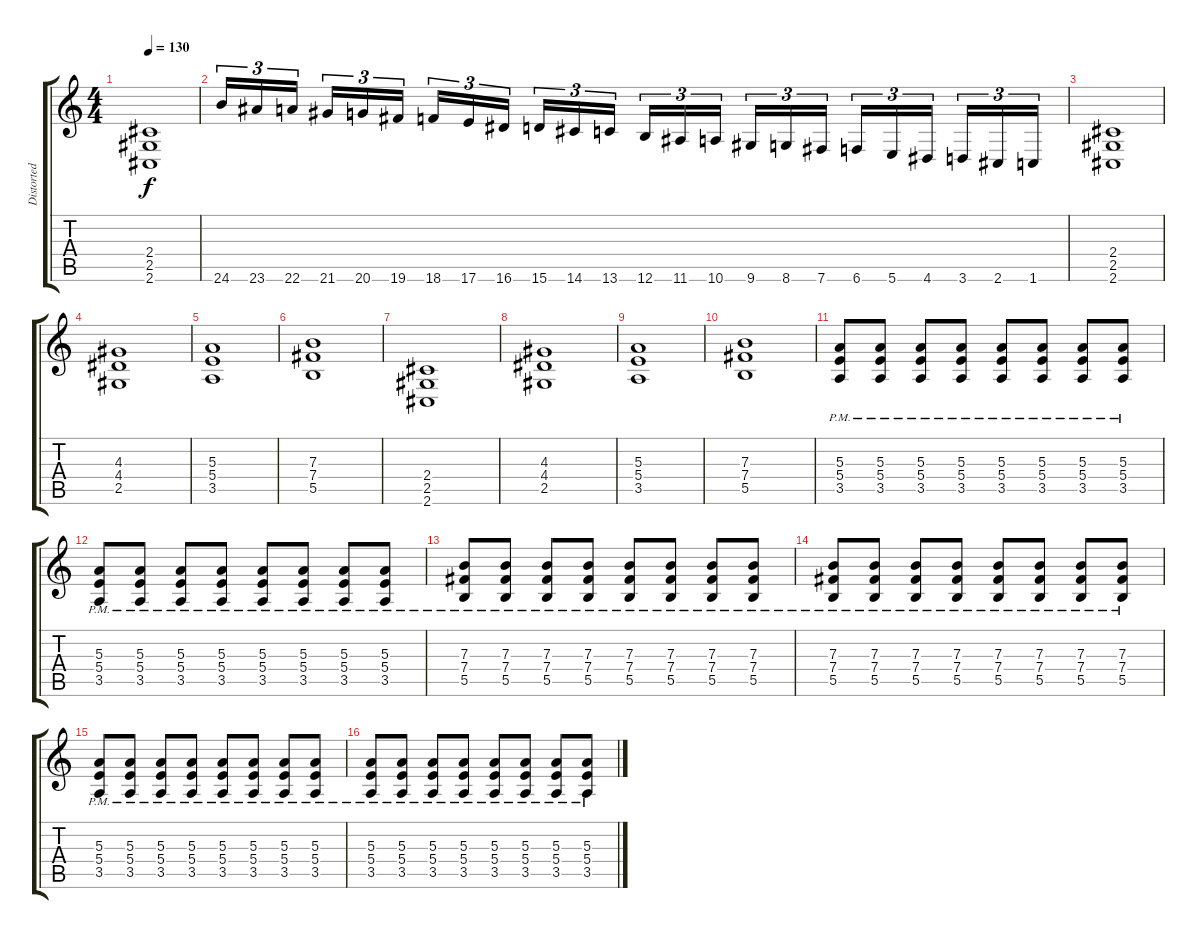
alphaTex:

\track ("Distorted Right" "Distorted ") {instrument distortionguitar}
\staff {score tabs}
\tuning (Db4 Ab3 E3 B2 Gb2 B1) {hide}
\ts (4 4)
\tempo 130
\clef g2
\ks c
(2.4{t} 2.5{t} 2.6{t}).1{dy f} |
24.6.16{tu (3 2)} 23.6.16{tu (3 2)} 22.6.16{tu (3 2)} 21.6.16{tu (3 2)} 20.6.16{tu (3 2)} 19.6.16{tu (3 2)} 18.6.16{tu (3 2)} 17.6.16{tu (3 2)} 16.6.16{tu (3 2)} 15.6.16{tu (3 2)} 14.6.16{tu (3 2)} 13.6.16{tu (3 2)} 12.6.16{tu (3 2)} 11.6.16{tu (3 2)} 10.6.16{tu (3 2)} 9.6.16{tu (3 2)} 8.6.16{tu (3 2)} 7.6.16{tu (3 2)} 6.6.16{tu (3 2)} 5.6.16{tu (3 2)} 4.6.16{tu (3 2)} 3.6.16{tu (3 2)} 2.6.16{tu (3 2)} 1.6.16{tu (3 2)} |
(2.4 2.5 2.6).1 |
(4.3 4.4 2.5).1 |
(5.3 5.4 3.5).1 |
(7.3 7.4 5.5).1 |
(2.4 2.5 2.6).1 |
(4.3 4.4 2.5).1 |
(5.3 5.4 3.5).1 |
(7.3 7.4 5.5).1 |
(5.3{pm} 5.4{pm} 3.5{pm}).8 (5.3{pm} 5.4{pm} 3.5{pm}).8 (5.3{pm} 5.4{pm} 3.5{pm}).8 (5.3{pm} 5.4{pm} 3.5{pm}).8 (5.3{pm} 5.4{pm} 3.5{pm}).8 (5.3{pm} 5.4{pm} 3.5{pm}).8 (5.3{pm} 5.4{pm} 3.5{pm}).8 (5.3{pm} 5.4{pm} 3.5{pm}).8 |
(5.3{pm} 5.4{pm} 3.5{pm}).8 (5.3{pm} 5.4{pm} 3.5{pm}).8 (5.3{pm} 5.4{pm} 3.5{pm}).8 (5.3{pm} 5.4{pm} 3.5{pm}).8 (5.3{pm} 5.4{pm} 3.5{pm}).8 (5.3{pm} 5.4{pm} 3.5{pm}).8 (5.3{pm} 5.4{pm} 3.5{pm}).8 (5.3{pm} 5.4{pm} 3.5{pm}).8 |
(7.3{pm} 7.4{pm} 5.5{pm}).8 (7.3{pm} 7.4{pm} 5.5{pm}).8 (7.3{pm} 7.4{pm} 5.5{pm}).8 (7.3{pm} 7.4{pm} 5.5{pm}).8 (7.3{pm} 7.4{pm} 5.5{pm}).8 (7.3{pm} 7.4{pm} 5.5{pm}).8 (7.3{pm} 7.4{pm} 5.5{pm}).8 (7.3{pm} 7.4{pm} 5.5{pm}).8 |
(7.3{pm} 7.4{pm} 5.5{pm}).8 (7.3{pm} 7.4{pm} 5.5{pm}).8 (7.3{pm} 7.4{pm} 5.5{pm}).8 (7.3{pm} 7.4{pm} 5.5{pm}).8 (7.3{pm} 7.4{pm} 5.5{pm}).8 (7.3{pm} 7.4{pm} 5.5{pm}).8 (7.3{pm} 7.4{pm} 5.5{pm}).8 (7.3{pm} 7.4{pm} 5.5{pm}).8 |
(5.3{pm} 5.4{pm} 3.5{pm}).8 (5.3{pm} 5.4{pm} 3.5{pm}).8 (5.3{pm} 5.4{pm} 3.5{pm}).8 (5.3{pm} 5.4{pm} 3.5{pm}).8 (5.3{pm} 5.4{pm} 3.5{pm}).8 (5.3{pm} 5.4{pm} 3.5{pm}).8 (5.3{pm} 5.4{pm} 3.5{pm}).8 (5.3{pm} 5.4{pm} 3.5{pm}).8 |
(5.3{pm} 5.4{pm} 3.5{pm}).8 (5.3{pm} 5.4{pm} 3.5{pm}).8 (5.3{pm} 5.4{pm} 3.5{pm}).8 (5.3{pm} 5.4{pm} 3.5{pm}).8 (5.3{pm} 5.4{pm} 3.5{pm}).8 (5.3{pm} 5.4{pm} 3.5{pm}).8 (5.3{pm} 5.4{pm} 3.5{pm}).8 (5.3{pm} 5.4{pm} 3.5{pm}).8
